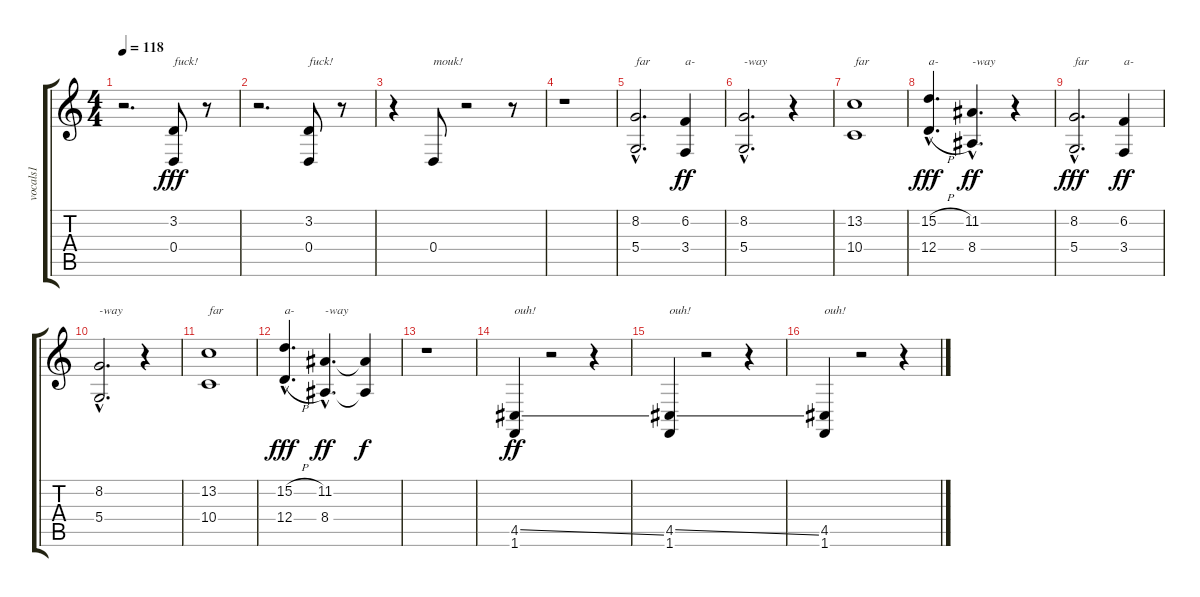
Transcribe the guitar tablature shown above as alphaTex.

\track ("vocals1" "vocals1") {instrument choiraahs}
\staff {score tabs}
\tuning (E4 B3 G3 D3 A2 E2) {hide}
\ts (4 4)
\tempo 118
\clef g2
\ks c
r.2{d dy fff} (3.2 0.4).8{txt "fuck!"} r.8 |
r.2{d} (3.2 0.4).8{txt "fuck!"} r.8 |
r.4 0.4.8{txt "mouk!"} r.2 r.8 |
r.1 |
(8.2{hac} 5.4{hac}).2{d txt "far"} (6.2 3.4).4{txt "a-" dy ff} |
(8.2{hac} 5.4{hac}).2{d txt "-way"} r.4 |
(13.2 10.4).1{txt "far"} |
(15.2{h hac} 12.4{h hac}).4{d txt "a-" dy fff} (11.2{hac} 8.4{hac}).4{d txt "-way" dy ff} r.4 |
(8.2{hac} 5.4{hac}).2{d txt "far" dy fff} (6.2 3.4).4{txt "a-" dy ff} |
(8.2{hac} 5.4{hac}).2{d txt "-way"} r.4 |
(13.2 10.4).1{txt "far"} |
(15.2{h hac} 12.4{h hac}).4{d txt "a-" dy fff} (11.2{hac} 8.4{hac}).4{d txt "-way" dy ff} (11.2{t} 8.4{t}).4{dy f} |
r.1 |
(4.5{ss} 1.6).4{txt "ouh!" dy ff} r.2 r.4 |
(4.5{ss} 1.6).4{txt "ouh!"} r.2 r.4 |
(4.5{ss} 1.6).4{txt "ouh!"} r.2 r.4
